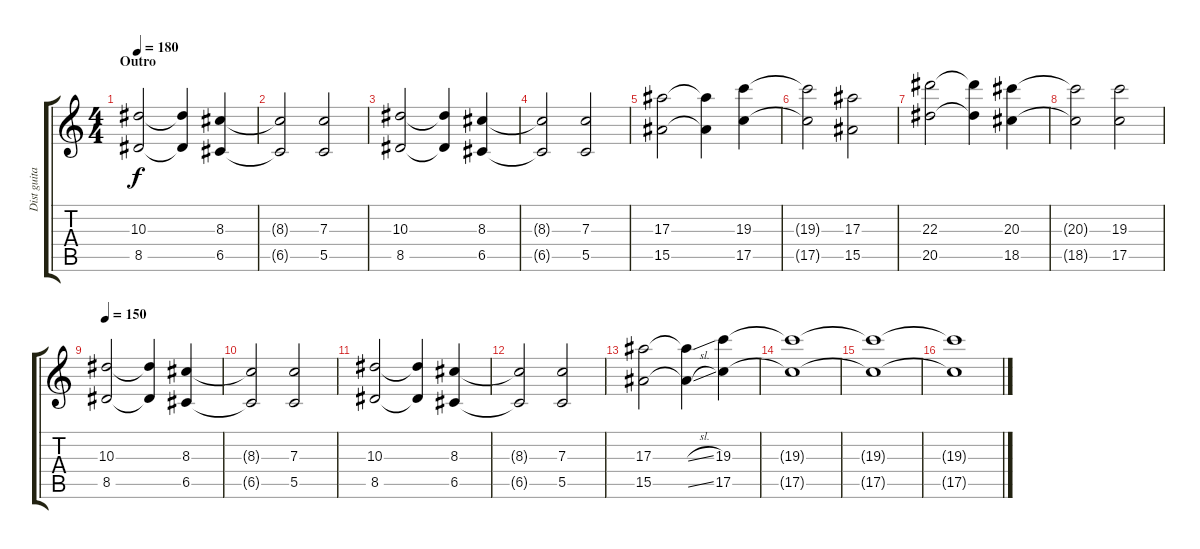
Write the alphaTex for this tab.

\track ("Dist guitar" "Dist guita") {instrument distortionguitar}
\staff {score tabs}
\tuning (D4 A3 F3 C3 G2 C2) {hide}
\ts (4 4)
\section ("" "Outro")
\tempo 180
\clef g2
\ks c
(10.3 8.5).2{dy f balance 11} (10.3{t} 8.5{t}).4 (8.3 6.5).4 |
(8.3{t} 6.5{t}).2 (7.3 5.5).2 |
(10.3 8.5).2 (10.3{t} 8.5{t}).4 (8.3 6.5).4 |
(8.3{t} 6.5{t}).2 (7.3 5.5).2 |
(17.3 15.5).2 (17.3{t} 15.5{t}).4 (19.3 17.5).4 |
(19.3{t} 17.5{t}).2 (17.3 15.5).2 |
(22.3 20.5).2 (22.3{t} 20.5{t}).4 (20.3 18.5).4 |
(20.3{t} 18.5{t}).2 (19.3 17.5).2 |
\tempo 150
(10.3 8.5).2 (10.3{t} 8.5{t}).4 (8.3 6.5).4 |
(8.3{t} 6.5{t}).2 (7.3 5.5).2 |
(10.3 8.5).2 (10.3{t} 8.5{t}).4 (8.3 6.5).4 |
(8.3{t} 6.5{t}).2 (7.3 5.5).2 |
(17.3 15.5).2 (17.3{sl t} 15.5{sl t}).4 (19.3 17.5).4{volume 0} |
(19.3{t} 17.5{t}).1 |
(19.3{t} 17.5{t}).1 |
(19.3{t} 17.5{t}).1
